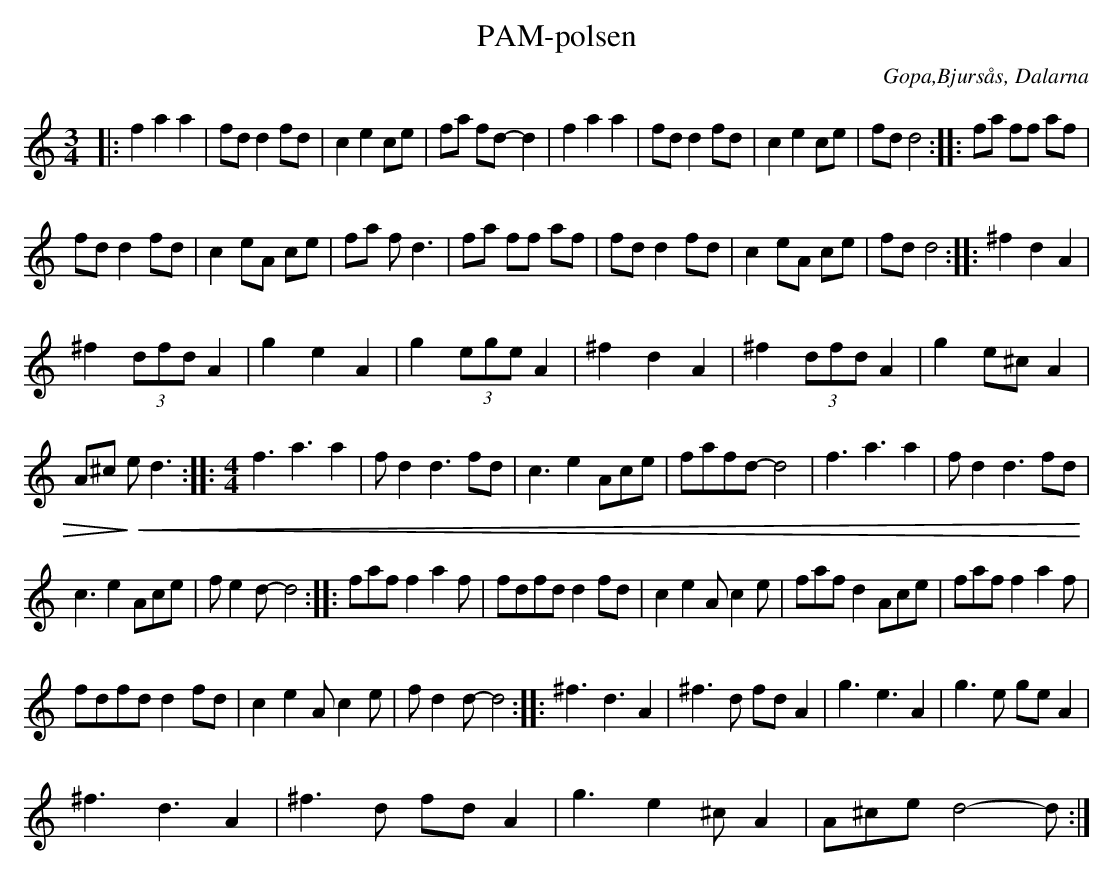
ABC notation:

X:1
T:PAM-polsen
O:Gopa,Bjursås, Dalarna
M:3/4
L:1/8
K:C
|:f2 a2 a2 | fd d2 fd | c2 e2 ce | fa fd- d2 | f2 a2 a2 | fd d2 fd | c2 e2 ce | fd d4 ::$ fa ff af | %9
fd d2 fd | c2 eA ce | fa f d3 | fa ff af | fd d2 fd | c2 eA ce |$ fd d4 :: ^f2 d2 A2 | %17
^f2 (3dfd A2 | g2 e2 A2 | g2 (3ege A2 | ^f2 d2 A2 | ^f2 (3dfd A2 | g2 e^c A2 |$ %23
A^c!>)!!<(! e d3 ::[M:4/4] f3 a3 a2 | f d2 d3 fd | c3 e2 Ace | fafd- d4 | f3 a3 a2 | f d2 d3 fd |$ %30
c3 e2 Ace | f e2 d- d4 :: faf f2 a2 f | fdfd d2 fd | c2 e2 A c2 e | faf d2 Ace | faf f2 a2 f |$ %37
fdfd d2 fd | c2 e2 A c2 e | f d2 d- d4 :: ^f3 d3 A2 | ^f3 d fd A2 | g3 e3 A2 | g3 e ge A2 |$ %44
^f3 d3 A2 | ^f3 d fd A2 | g3 e2 ^c A2 | A^ce d4- d :| %48
